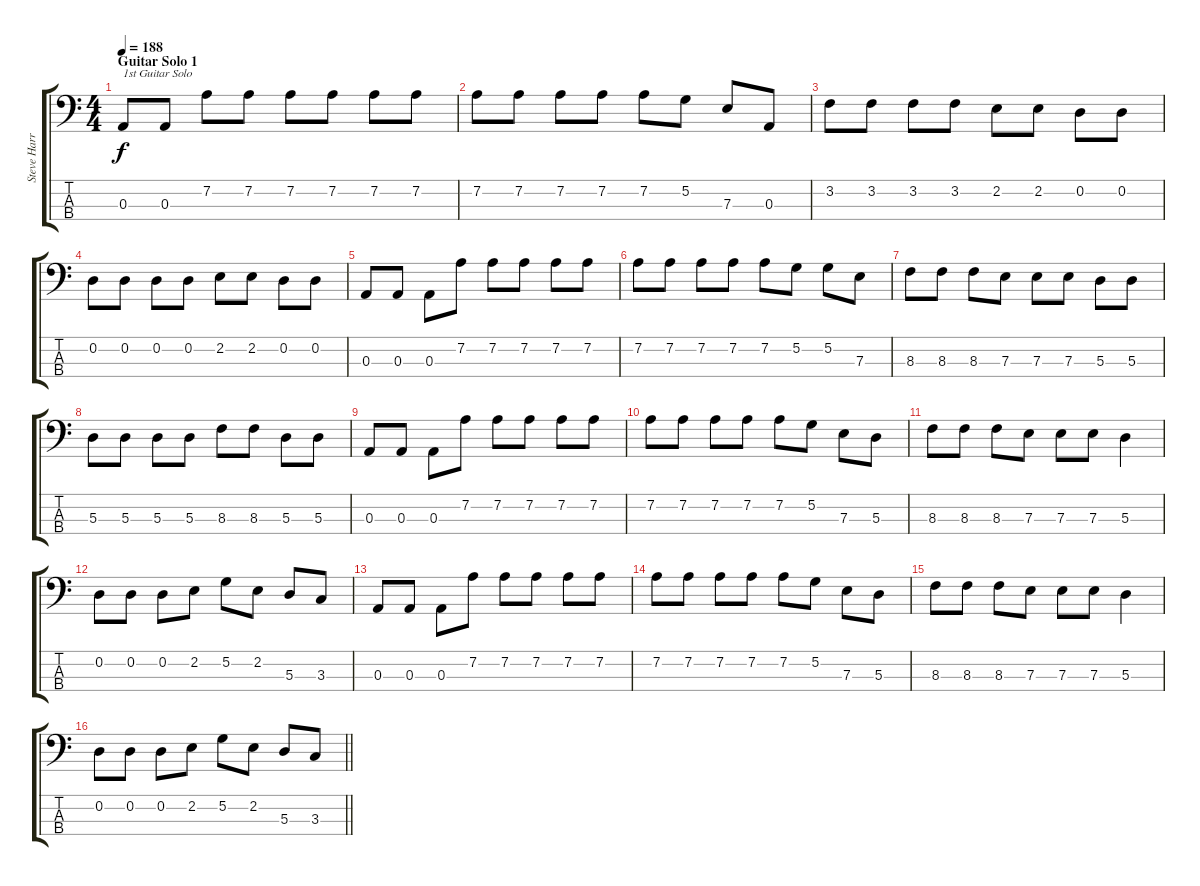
\track ("Steve Harris" "Steve Harr") {instrument electricbassfinger}
\staff {score tabs}
\tuning (G2 D2 A1 E1) {hide}
\ts (4 4)
\section ("" "Guitar Solo 1")
\tempo 188
\clef f4
\ks c
0.3.8{txt "1st Guitar Solo" dy f} 0.3.8 7.2.8 7.2.8 7.2.8 7.2.8 7.2.8 7.2.8 |
7.2.8 7.2.8 7.2.8 7.2.8 7.2.8 5.2.8 7.3.8 0.3.8 |
3.2.8 3.2.8 3.2.8 3.2.8 2.2.8 2.2.8 0.2.8 0.2.8 |
0.2.8 0.2.8 0.2.8 0.2.8 2.2.8 2.2.8 0.2.8 0.2.8 |
0.3.8 0.3.8 0.3.8 7.2.8 7.2.8 7.2.8 7.2.8 7.2.8 |
7.2.8 7.2.8 7.2.8 7.2.8 7.2.8 5.2.8 5.2.8 7.3.8 |
8.3.8 8.3.8 8.3.8 7.3.8 7.3.8 7.3.8 5.3.8 5.3.8 |
5.3.8 5.3.8 5.3.8 5.3.8 8.3.8 8.3.8 5.3.8 5.3.8 |
0.3.8 0.3.8 0.3.8 7.2.8 7.2.8 7.2.8 7.2.8 7.2.8 |
7.2.8 7.2.8 7.2.8 7.2.8 7.2.8 5.2.8 7.3.8 5.3.8 |
8.3.8 8.3.8 8.3.8 7.3.8 7.3.8 7.3.8 5.3.4 |
0.2.8 0.2.8 0.2.8 2.2.8 5.2.8 2.2.8 5.3.8 3.3.8 |
0.3.8 0.3.8 0.3.8 7.2.8 7.2.8 7.2.8 7.2.8 7.2.8 |
7.2.8 7.2.8 7.2.8 7.2.8 7.2.8 5.2.8 7.3.8 5.3.8 |
8.3.8 8.3.8 8.3.8 7.3.8 7.3.8 7.3.8 5.3.4 |
\barLineRight lightlight
0.2.8 0.2.8 0.2.8 2.2.8 5.2.8 2.2.8 5.3.8 3.3.8
